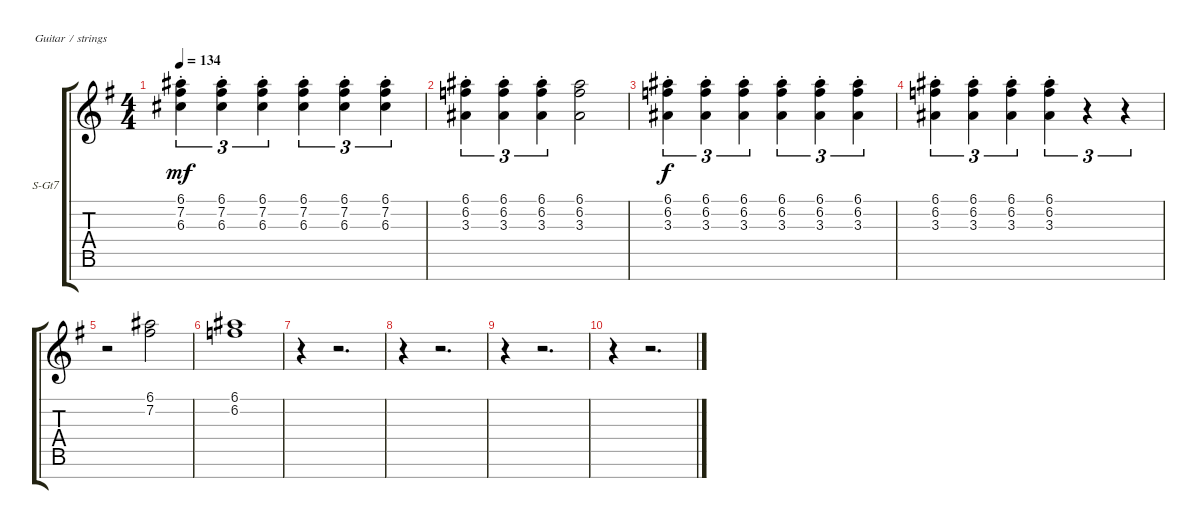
\bracketExtendMode groupsimilarinstruments
\firstSystemTrackNameOrientation horizontal
\otherSystemsTrackNameOrientation horizontal
\track ("Keyboard 4 - Brat/Shagrath" "S-Gt7") {instrument frenchhorn}
\staff {score tabs}
\tuning (E4 B3 G3 D3 A2 E2 B1)
\displaytranspose 12
\ts (4 4)
\tempo 134
\clef g2
\ks g
(6.1{st} 7.2{st} 6.3{st}).4{tu (3 2) dy mf} (6.1{st} 7.2{st} 6.3{st}).4{tu (3 2)} (6.1{st} 7.2{st} 6.3{st}).4{tu (3 2)} (6.1{st} 7.2{st} 6.3{st}).4{tu (3 2)} (6.1{st} 7.2{st} 6.3{st}).4{tu (3 2)} (6.1{st} 7.2{st} 6.3{st}).4{tu (3 2)} |
(6.1{st} 6.2{st} 3.3{st}).4{tu (3 2)} (6.1{st} 6.2{st} 3.3{st}).4{tu (3 2)} (6.1{st} 6.2{st} 3.3{st}).4{tu (3 2)} (6.1 6.2 3.3).2 |
(6.1{st} 6.2{st} 3.3{st}).4{tu (3 2) dy f} (6.1{st} 6.2{st} 3.3{st}).4{tu (3 2)} (6.1{st} 6.2{st} 3.3{st}).4{tu (3 2)} (6.1{st} 6.2{st} 3.3{st}).4{tu (3 2)} (6.1{st} 6.2{st} 3.3{st}).4{tu (3 2)} (6.1{st} 6.2{st} 3.3{st}).4{tu (3 2)} |
(6.1{st} 6.2{st} 3.3{st}).4{tu (3 2)} (6.1{st} 6.2{st} 3.3{st}).4{tu (3 2)} (6.1{st} 6.2{st} 3.3{st}).4{tu (3 2)} (6.1{st} 6.2{st} 3.3{st}).4{tu (3 2)} r.4{tu (3 2)} r.4{tu (3 2)} |
r.2 (6.1 7.2).2 |
(6.1 6.2).1 |
r.4 r.2{d} |
r.4 r.2{d} |
r.4 r.2{d} |
r.4 r.2{d}
